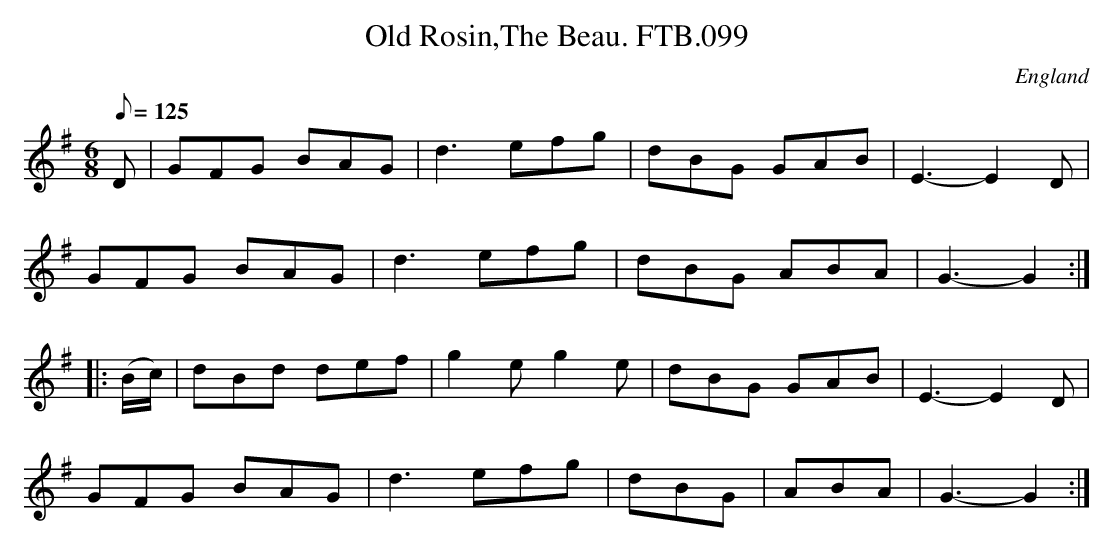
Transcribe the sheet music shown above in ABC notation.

X:1
T:Old Rosin,The Beau. FTB.099
M:6/8
L:1/8
Q:125
O:England
K:GMaj
D|GFG BAG|d3efg|dBG GAB|E3-E2D|
GFG BAG|d3efg|dBG ABA|G3-G2:|
|:(B/c/)|dBd def|g2eg2e|dBG GAB|E3-E2D|
GFG BAG|d3efg|dBG|ABA|G3-G2:|
